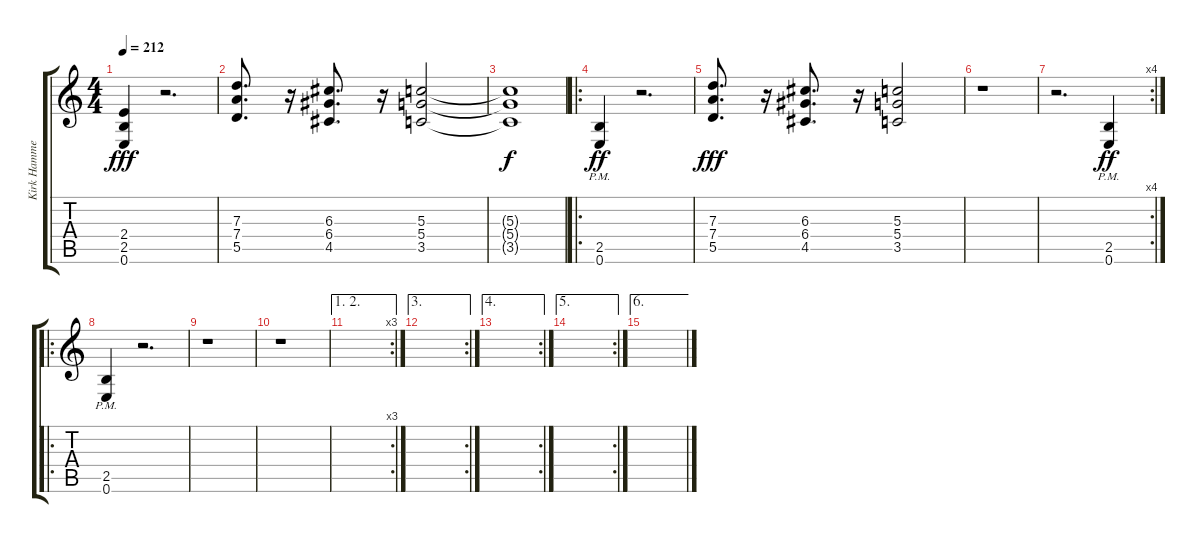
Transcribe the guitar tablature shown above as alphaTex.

\track ("Kirk Hammett" "Kirk Hamme") {instrument distortionguitar}
\staff {score tabs}
\tuning (E4 B3 G3 D3 A2 E2) {hide}
\ts (4 4)
\tempo 212
\clef g2
\ks c
(2.4 2.5 0.6).4{dy fff instrument distortionguitar} r.2{d} |
(7.3 7.4 5.5).8{d} r.16 (6.3 6.4 4.5).8{d} r.16 (5.3 5.4 3.5).2 |
(5.3{t} 5.4{t} 3.5{t}).1{dy f} |
\ro
(2.5{pm} 0.6{pm}).4{dy ff volume 10} r.2{d} |
(7.3 7.4 5.5).8{d dy fff} r.16 (6.3 6.4 4.5).8{d} r.16 (5.3 5.4 3.5).2 |
r.1 |
\rc 4
r.2{d} (2.5{pm} 0.6{pm}).4{dy ff} |
\ro
(2.5{pm} 0.6{pm}).4 r.2{d} |
r.1 |
r.1 |
\ae (1 2)
\rc 3
|
\ae 3
\rc 2
|
\ae 4
\rc 2
|
\ae 5
\rc 2
|
\ae 6
